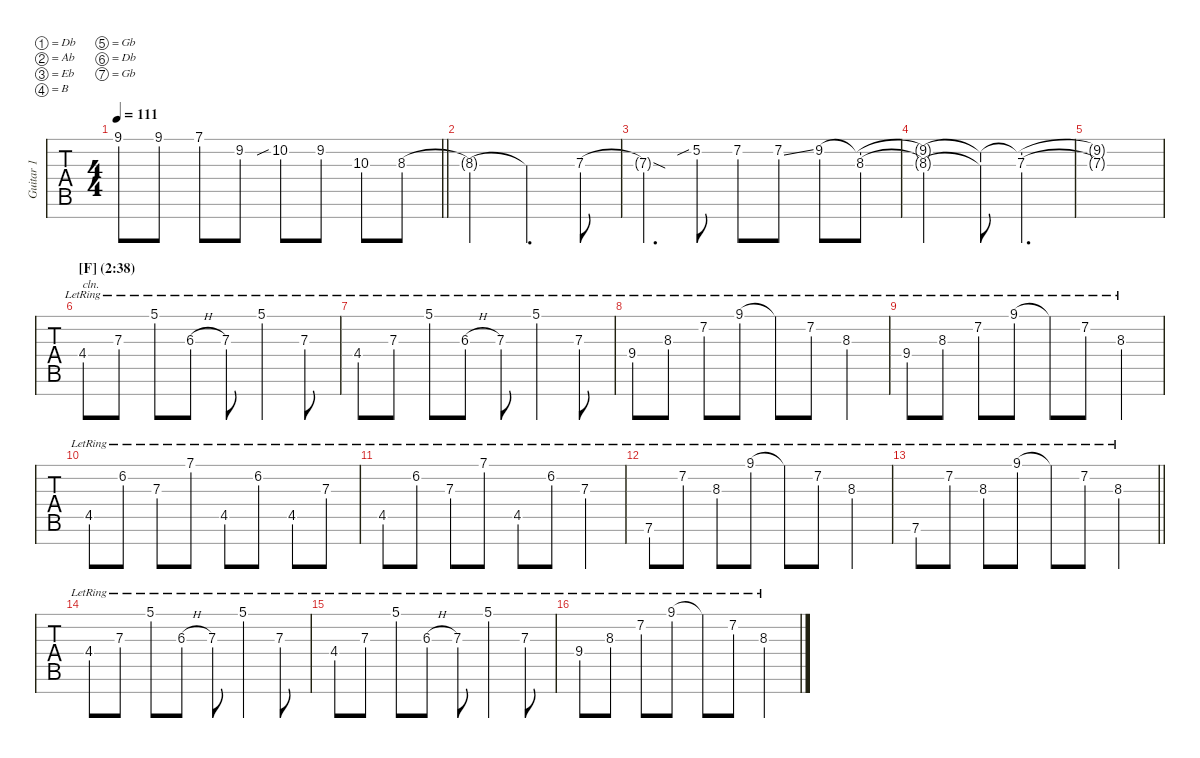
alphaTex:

\defaultSystemsLayout 4
\hideDynamics
\bracketExtendMode nobrackets
\multiTrackTrackNamePolicy allsystems
\firstSystemTrackNameMode fullname
\otherSystemsTrackNameMode fullname
\otherSystemsTrackNameOrientation horizontal
\track ("Guitar 1" "Gtr. 1") {instrument overdrivenguitar}
\staff {tabs}
\tuning (Db4 Ab3 Eb3 B2 Gb2 Db2 Gb1)
\ts (4 4)
\scale
0.997838
\tempo 111
\accidentals auto
\clef g2
\ottava regular
\simile none
\barLineRight lightlight
\ks c
9.1{t acc #}.8{dy mf} 9.1{acc #}.8 7.1{acc #}.8 9.2.8 10.2{sib acc #}.8 9.2.8 10.3{acc #}.8 8.3.8 |
\scale
1.00155 8.3{t}.2 8.3{t}.4{d} 7.3{acc #}.8 |
\scale
0.998856 7.3{sod t acc #}.4{d} 5.2{sib acc #}.8 7.2{acc #}.8 7.2{ss acc #}.8 9.2.8 (8.3 9.2{t}).8 |
\scale
1.00155 (9.2{t} 8.3{t}).2 (8.3{t} 9.2{t}).8 (7.3{acc #} 9.2{t}).4{d} |
\scale
0.998048 (7.3{t acc #} 9.2{t}).1 |
\section ("" "[F] (2:38)")
\scale
1.00173 4.4{lr acc #}.8{txt "cln." instrument overdrivenguitar} 7.3{lr acc #}.8 5.1{lr acc #}.8 6.3{h lr}.8 7.3{lr acc #}.8 5.1{lr acc #}.4 7.3{lr acc #}.8 |
\scale
1.00173 4.4{lr acc #}.8 7.3{lr acc #}.8 5.1{lr acc #}.8 6.3{h lr}.8 7.3{lr acc #}.8 5.1{lr acc #}.4 7.3{lr acc #}.8 |
\scale
0.999038 9.4{lr acc #}.8 8.3{lr}.8 7.2{lr acc #}.8 9.1{lr acc #}.8 9.1{lr t acc #}.8 7.2{lr acc #}.8 8.3{lr}.4 |
\scale
0.997501 9.4{lr acc #}.8 8.3{lr}.8 7.2{lr acc #}.8 9.1{lr acc #}.8 9.1{lr t acc #}.8 7.2{lr acc #}.8 8.3{lr}.4 |
\scale
0.999823 4.5{lr acc #}.8 6.2{lr}.8 7.3{lr acc #}.8 7.1{lr acc #}.8 4.5{lr acc #}.8 6.2{lr}.8 4.5{lr acc #}.8 7.3{lr acc #}.8 |
\scale
1.00252 4.5{lr acc #}.8 6.2{lr}.8 7.3{lr acc #}.8 7.1{lr acc #}.8 4.5{lr acc #}.8 6.2{lr}.8 7.3{lr acc #}.4 |
\scale
0.999823 7.6{lr acc #}.8 7.2{lr acc #}.8 8.3{lr}.8 9.1{lr acc #}.8 9.1{lr t acc #}.8 7.2{lr acc #}.8 8.3{lr}.4 |
\scale
0.997838
\barLineRight lightlight
7.6{lr acc #}.8 7.2{lr acc #}.8 8.3{lr}.8 9.1{lr acc #}.8 9.1{lr t acc #}.8 7.2{lr acc #}.8 8.3{lr}.4 |
\scale
0.999038 4.4{lr acc #}.8 7.3{lr acc #}.8 5.1{lr acc #}.8 6.3{h lr}.8 7.3{lr acc #}.8 5.1{lr acc #}.4 7.3{lr acc #}.8 |
\scale
1.00173 4.4{lr acc #}.8 7.3{lr acc #}.8 5.1{lr acc #}.8 6.3{h lr}.8 7.3{lr acc #}.8 5.1{lr acc #}.4 7.3{lr acc #}.8 |
\scale
1.00442 9.4{lr acc #}.8 8.3{lr}.8 7.2{lr acc #}.8 9.1{lr acc #}.8 9.1{lr t acc #}.8 7.2{lr acc #}.8 8.3{lr}.4
